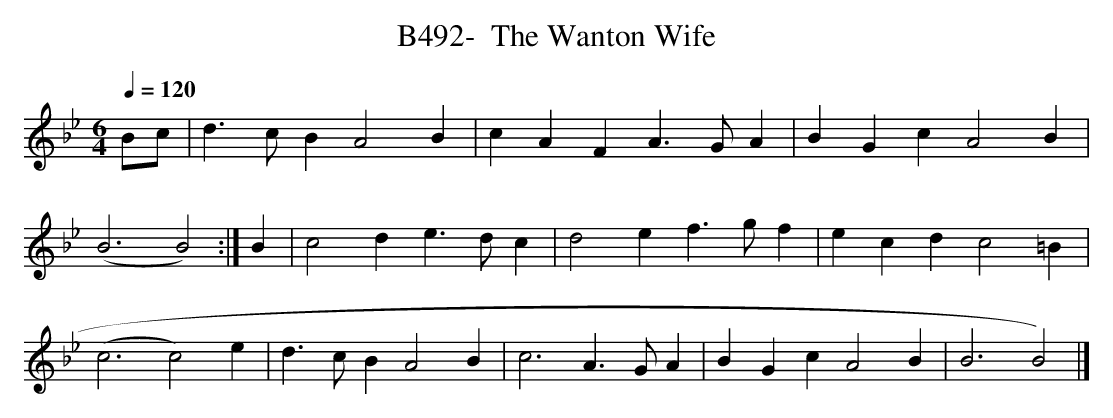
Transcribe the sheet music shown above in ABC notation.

X:1
T:B492-  The Wanton Wife
Q:1/4=120
L:1/4
M:6/4
K:Bb
B/c/|d3/2c/BA2B|cAFA3/2G/A|BGcA2B|(B3B2):|B|\
c2de3/2d/c|d2ef3/2g/f|ecdc2=B|(c3c2)e|\
d3/2c/BA2B|c3A3/2G/A|BGcA2B|)B3B2)|]
